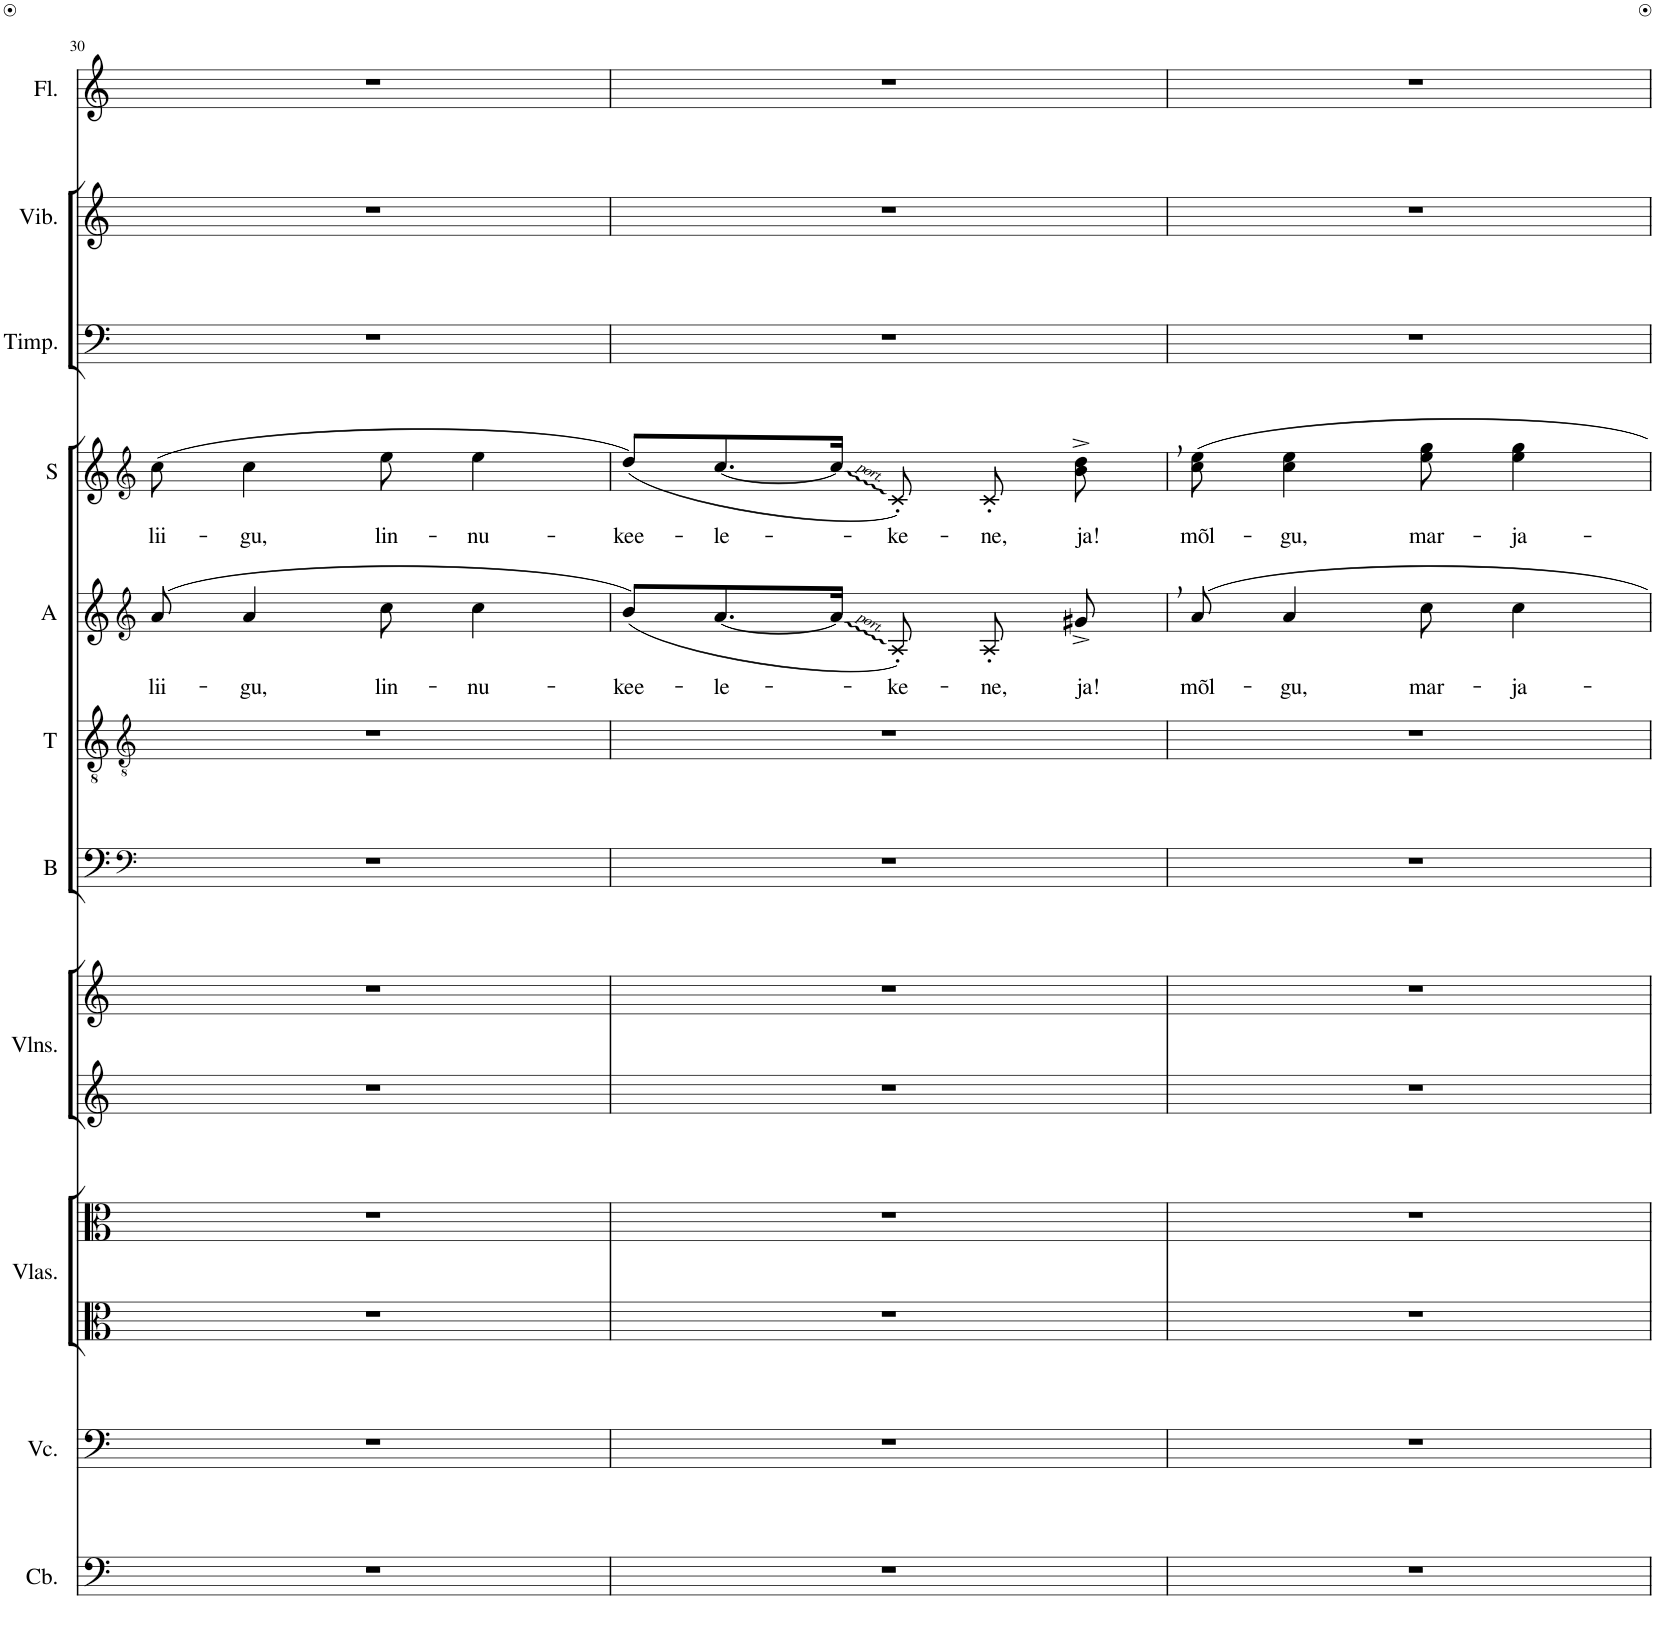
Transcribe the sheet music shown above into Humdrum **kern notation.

**kern	**kern	**kern	**kern	**kern	**kern	**kern	**kern	**kern	**text	**kern	**text	**kern	**kern	**kern
*part11	*part10	*part9	*part9	*part8	*part8	*part7	*part6	*part5	*part5	*part4	*part4	*part3	*part2	*part1
*staff13	*staff12	*staff11	*staff10	*staff9	*staff8	*staff7	*staff6	*staff5	*staff5	*staff4	*staff4	*staff3	*staff2	*staff1
*I"Contrabass	*I"Violoncello	*I"Violas	*	*I"Violins	*	*I"B	*I"T	*I"A	*	*I"S	*	*I"Timpani	*I"Vibraphone	*I"Flute
*I'Cb.	*I'Vc.	*I'Vlas.	*	*I'Vlns.	*	*I'B	*I'T	*I'A	*	*I'S	*	*I'Timp.	*I'Vib.	*I'Fl.
!!LO:PB:g=z
*clefF4	*clefF4	*clefC3	*clefC3	*clefG2	*clefG2	*clefF4	*clefGv2	*clefG2	*	*clefG2	*	*clefF4	*clefG2	*clefG2
*Trd7c12	*	*	*	*	*	*	*	*Trd1c2	*	*	*	*	*	*
*k[]	*k[]	*k[]	*k[]	*k[]	*k[]	*k[]	*k[]	*k[]	*	*k[]	*	*k[]	*k[]	*k[]
*M6/8	*M6/8	*M6/8	*M6/8	*M6/8	*M6/8	*M6/8	*M6/8	*M6/8	*	*M6/8	*	*M6/8	*M6/8	*M6/8
=30	=30	=30	=30	=30	=30	=30	=30	=30	=30	=30	=30	=30	=30	=30
!	!	!	!	!	!	!	!	!	!LO:LY:b	!	!LO:LY:b	!	!	!
2.r	2.r	2.r	2.r	2.r	2.r	2.r	2.r	(8a/	lii-	(8cc\	lii-	2.r	2.r	2.r
!	!	!	!	!	!	!	!	!	!LO:LY:b	!	!LO:LY:b	!	!	!
.	.	.	.	.	.	.	.	4a/	-gu,	4cc\	-gu,	.	.	.
!	!	!	!	!	!	!	!	!	!LO:LY:b	!	!LO:LY:b	!	!	!
.	.	.	.	.	.	.	.	8cc\	lin-	8ee\	lin-	.	.	.
!	!	!	!	!	!	!	!	!	!LO:LY:b	!	!LO:LY:b	!	!	!
.	.	.	.	.	.	.	.	4cc\	-nu-	4ee\	-nu-	.	.	.
=31	=31	=31	=31	=31	=31	=31	=31	=31	=31	=31	=31	=31	=31	=31
!	!	!	!	!	!	!	!	!	!LO:LY:b	!	!LO:LY:b	!	!	!
2.r	2.r	2.r	2.r	2.r	2.r	2.r	2.r	(8b/L)	-kee-	(8dd/L)	-kee-	2.r	2.r	2.r
!	!	!	!	!	!	!	!	!	!LO:LY:b	!	!LO:LY:b	!	!	!
.	.	.	.	.	.	.	.	[8.a/	-le-	[8.cc/	-le-	.	.	.
.	.	.	.	.	.	.	.	16a/Jk]	.	16cc/Jk]	.	.	.	.
!	!	!	!	!	!	!	!	!	!LO:LY:b	!	!LO:LY:b	!	!	!
.	.	.	.	.	.	.	.	8A'/)	-ke-	8c'/)	-ke-	.	.	.
!	!	!	!	!	!	!	!	!	!LO:LY:b	!	!LO:LY:b	!	!	!
.	.	.	.	.	.	.	.	8A'/	-ne,	8c'/	-ne,	.	.	.
!	!	!	!	!	!	!	!	!	!LO:LY:b	!	!LO:LY:b	!	!	!
.	.	.	.	.	.	.	.	8g#X^/	ja!	8b\^ 8dd\^	ja!	.	.	.
=32	=32	=32	=32	=32	=32	=32	=32	=32	=32	=32	=32	=32	=32	=32
!	!	!	!	!	!	!	!	!	!LO:LY:b	!	!LO:LY:b	!	!	!
2.r	2.r	2.r	2.r	2.r	2.r	2.r	2.r	8a/	mõl-	8cc\ 8ee\	mõl-	2.r	2.r	2.r
!	!	!	!	!	!	!	!	!	!LO:LY:b	!	!LO:LY:b	!	!	!
.	.	.	.	.	.	.	.	4a/	-gu,	4cc\ 4ee\	-gu,	.	.	.
!	!	!	!	!	!	!	!	!	!LO:LY:b	!	!LO:LY:b	!	!	!
.	.	.	.	.	.	.	.	8cc\	mar-	8ee\ 8gg\	mar-	.	.	.
!	!	!	!	!	!	!	!	!	!LO:LY:b	!	!LO:LY:b	!	!	!
.	.	.	.	.	.	.	.	4cc\	-ja-	4ee\ 4gg\	-ja-	.	.	.
=	=	=	=	=	=	=	=	=	=	=	=	=	=	=
*-	*-	*-	*-	*-	*-	*-	*-	*-	*-	*-	*-	*-	*-	*-
